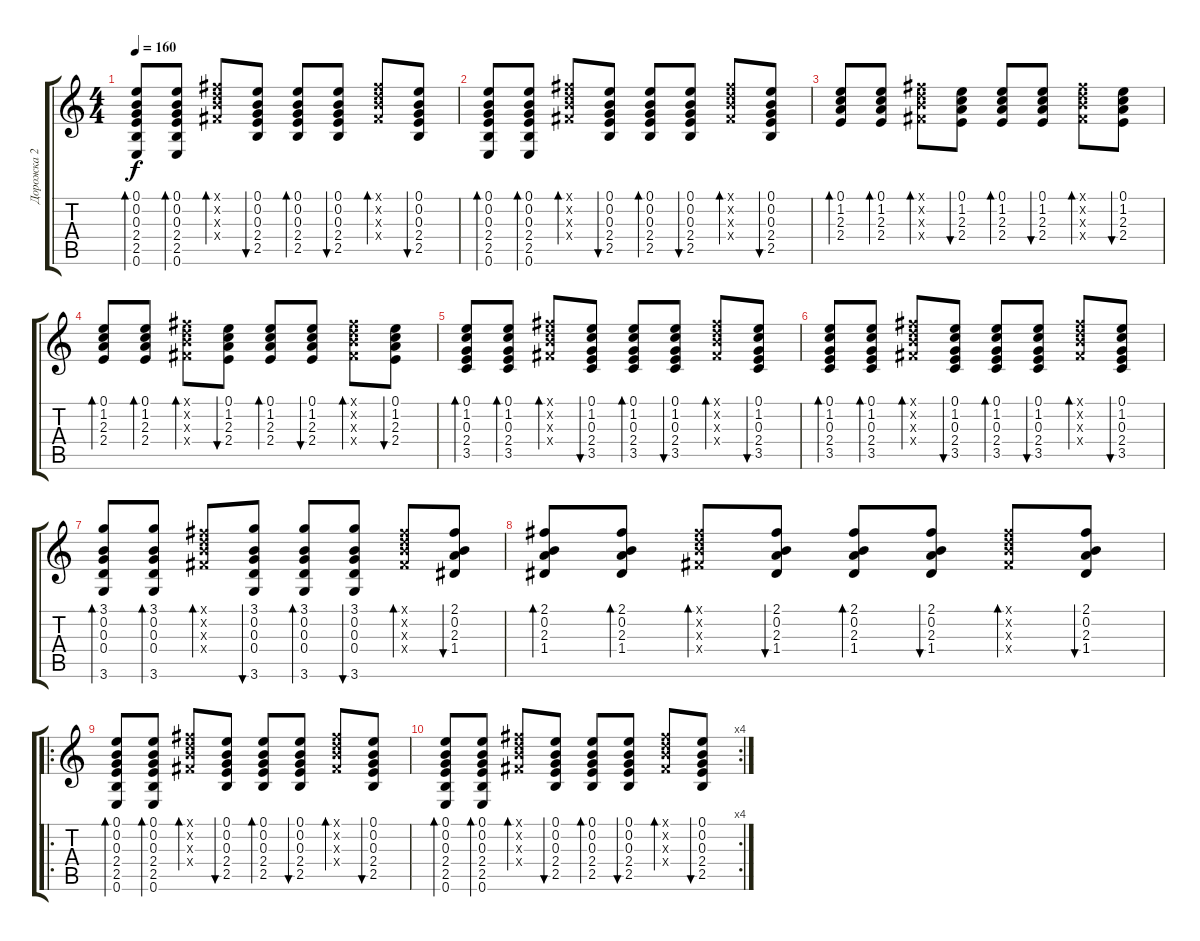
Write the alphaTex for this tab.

\track ("Дорожка 2" "Дорожка 2") {instrument acousticguitarnylon}
\staff {score tabs}
\tuning (E4 B3 G3 D3 A2 E2) {hide}
\ts (4 4)
\tempo 160
\clef g2
\ks c
(0.1 0.2 0.3 2.4 2.5 0.6).8{bd 30 dy f} (0.1 0.2 0.3 2.4 2.5 0.6).8{bd 30} (2.1{x} 3.2{x} 4.3{x} 4.4{x}).8{bd 30} (0.1 0.2 0.3 2.4 2.5).8{bu 30} (0.1 0.2 0.3 2.4 2.5).8{bd 30} (0.1 0.2 0.3 2.4 2.5).8{bu 30} (2.1{x} 3.2{x} 4.3{x} 4.4{x}).8{bd 30} (0.1 0.2 0.3 2.4 2.5).8{bu 30} |
(0.1 0.2 0.3 2.4 2.5 0.6).8{bd 30} (0.1 0.2 0.3 2.4 2.5 0.6).8{bd 30} (2.1{x} 3.2{x} 4.3{x} 4.4{x}).8{bd 30} (0.1 0.2 0.3 2.4 2.5).8{bu 30} (0.1 0.2 0.3 2.4 2.5).8{bd 30} (0.1 0.2 0.3 2.4 2.5).8{bu 30} (2.1{x} 3.2{x} 4.3{x} 4.4{x}).8{bd 30} (0.1 0.2 0.3 2.4 2.5).8{bu 30} |
(0.1 1.2 2.3 2.4).8{bd 30} (0.1 1.2 2.3 2.4).8{bd 30} (2.1{x} 3.2{x} 4.3{x} 4.4{x}).8{bd 30} (0.1 1.2 2.3 2.4).8{bu 30} (0.1 1.2 2.3 2.4).8{bd 30} (0.1 1.2 2.3 2.4).8{bu 30} (2.1{x} 3.2{x} 4.3{x} 4.4{x}).8{bd 30} (0.1 1.2 2.3 2.4).8{bu 30} |
(0.1 1.2 2.3 2.4).8{bd 30} (0.1 1.2 2.3 2.4).8{bd 30} (2.1{x} 3.2{x} 4.3{x} 4.4{x}).8{bd 30} (0.1 1.2 2.3 2.4).8{bu 30} (0.1 1.2 2.3 2.4).8{bd 30} (0.1 1.2 2.3 2.4).8{bu 30} (2.1{x} 3.2{x} 4.3{x} 4.4{x}).8{bd 30} (0.1 1.2 2.3 2.4).8{bu 30} |
(0.1 1.2 0.3 2.4 3.5).8{bd 30} (0.1 1.2 0.3 2.4 3.5).8{bd 30} (2.1{x} 3.2{x} 4.3{x} 4.4{x}).8{bd 30} (0.1 1.2 0.3 2.4 3.5).8{bu 30} (0.1 1.2 0.3 2.4 3.5).8{bd 30} (0.1 1.2 0.3 2.4 3.5).8{bu 30} (2.1{x} 3.2{x} 4.3{x} 4.4{x}).8{bd 30} (0.1 1.2 0.3 2.4 3.5).8{bu 30} |
(0.1 1.2 0.3 2.4 3.5).8{bd 30} (0.1 1.2 0.3 2.4 3.5).8{bd 30} (2.1{x} 3.2{x} 4.3{x} 4.4{x}).8{bd 30} (0.1 1.2 0.3 2.4 3.5).8{bu 30} (0.1 1.2 0.3 2.4 3.5).8{bd 30} (0.1 1.2 0.3 2.4 3.5).8{bu 30} (2.1{x} 3.2{x} 4.3{x} 4.4{x}).8{bd 30} (0.1 1.2 0.3 2.4 3.5).8{bu 30} |
(3.1 0.2 0.3 0.4 3.6).8{bd 30} (3.1 0.2 0.3 0.4 3.6).8{bd 30} (2.1{x} 3.2{x} 4.3{x} 4.4{x}).8{bd 30} (3.1 0.2 0.3 0.4 3.6).8{bu 30} (3.1 0.2 0.3 0.4 3.6).8{bd 30} (3.1 0.2 0.3 0.4 3.6).8{bu 30} (2.1{x} 3.2{x} 4.3{x} 4.4{x}).8{bd 30} (2.1 0.2 2.3 1.4).8{bu 30} |
(2.1 0.2 2.3 1.4).8{bd 30} (2.1 0.2 2.3 1.4).8{bd 30} (2.1{x} 3.2{x} 4.3{x} 4.4{x}).8{bd 30} (2.1 0.2 2.3 1.4).8{bu 30} (2.1 0.2 2.3 1.4).8{bd 30} (2.1 0.2 2.3 1.4).8{bu 30} (2.1{x} 3.2{x} 4.3{x} 4.4{x}).8{bd 30} (2.1 0.2 2.3 1.4).8{bu 30} |
\ro
(0.1 0.2 0.3 2.4 2.5 0.6).8{bd 30} (0.1 0.2 0.3 2.4 2.5 0.6).8{bd 30} (2.1{x} 3.2{x} 4.3{x} 4.4{x}).8{bd 30} (0.1 0.2 0.3 2.4 2.5).8{bu 30} (0.1 0.2 0.3 2.4 2.5).8{bd 30} (0.1 0.2 0.3 2.4 2.5).8{bu 30} (2.1{x} 3.2{x} 4.3{x} 4.4{x}).8{bd 30} (0.1 0.2 0.3 2.4 2.5).8{bu 30} |
\rc 4
(0.1 0.2 0.3 2.4 2.5 0.6).8{bd 30} (0.1 0.2 0.3 2.4 2.5 0.6).8{bd 30} (2.1{x} 3.2{x} 4.3{x} 4.4{x}).8{bd 30} (0.1 0.2 0.3 2.4 2.5).8{bu 30} (0.1 0.2 0.3 2.4 2.5).8{bd 30} (0.1 0.2 0.3 2.4 2.5).8{bu 30} (2.1{x} 3.2{x} 4.3{x} 4.4{x}).8{bd 30} (0.1 0.2 0.3 2.4 2.5).8{bu 30}
